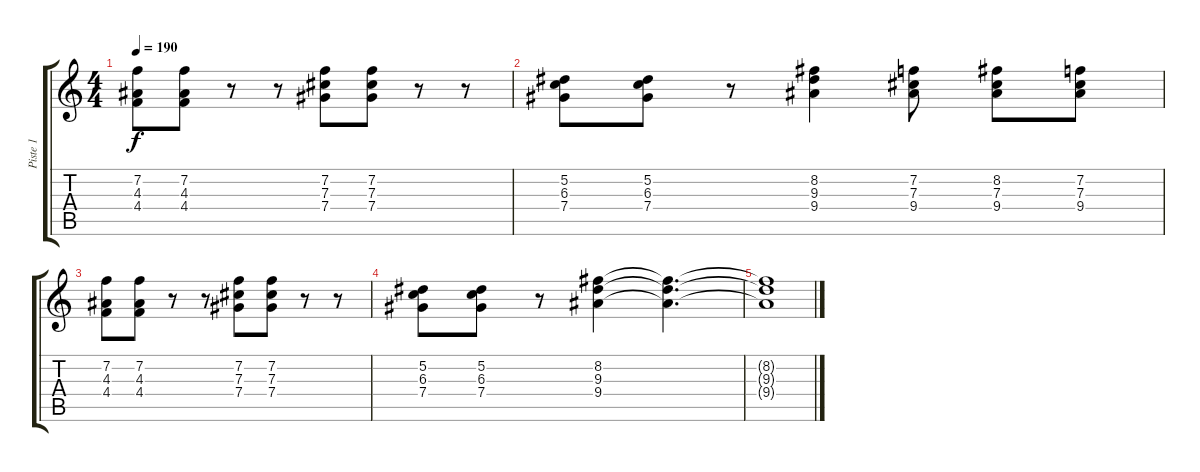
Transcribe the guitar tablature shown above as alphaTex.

\track ("Piste 1" "Piste 1") {instrument overdrivenguitar}
\staff {score tabs}
\tuning (Eb4 Bb3 Gb3 Db3 Ab2 Eb2) {hide}
\ts (4 4)
\tempo 190
\clef g2
\ks c
(7.2 4.3 4.4).8{dy f} (7.2 4.3 4.4).8 r.8 r.8 (7.2 7.3 7.4).8 (7.2 7.3 7.4).8 r.8 r.8 |
(5.2 6.3 7.4).8 (5.2 6.3 7.4).8 r.8 (8.2 9.3 9.4).4 (7.2 7.3 9.4).8 (8.2 7.3 9.4).8 (7.2 7.3 9.4).8 |
(7.2 4.3 4.4).8 (7.2 4.3 4.4).8 r.8 r.8 (7.2 7.3 7.4).8 (7.2 7.3 7.4).8 r.8 r.8 |
(5.2 6.3 7.4).8 (5.2 6.3 7.4).8 r.8 (8.2 9.3 9.4).4 (8.2{t} 9.3{t} 9.4{t}).4{d} |
(8.2{t} 9.3{t} 9.4{t}).1
